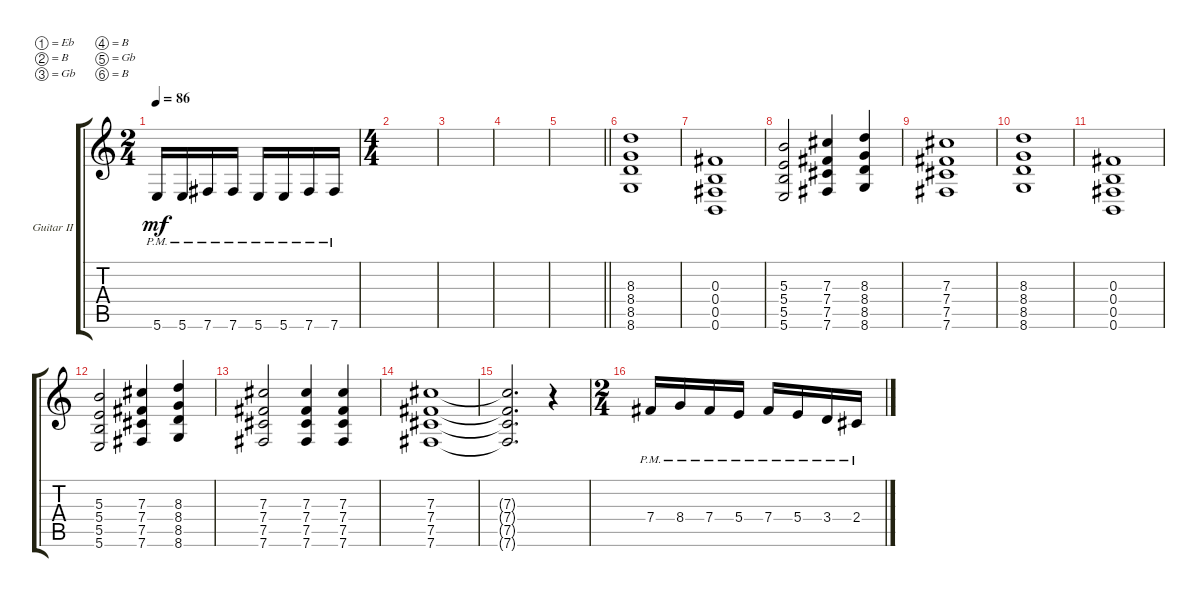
\defaultSystemsLayout 4
\bracketExtendMode groupsimilarinstruments
\firstSystemTrackNameOrientation horizontal
\otherSystemsTrackNameOrientation horizontal
\track ("Guitar II" "Guitar II") {instrument distortionguitar}
\staff {score tabs}
\tuning (Eb4 B3 Gb3 B2 Gb2 B1)
\ts (2 4)
\tempo 86
\clef g2
\scale
0.485477
\ks c
5.6{pm}.16{dy mf} 5.6{pm}.16 7.6{pm}.16 7.6{pm}.16 5.6{pm}.16 5.6{pm}.16 7.6{pm}.16 7.6{pm}.16 |
\ts (4 4)
\scale
0.485477 |
\scale
0.257261 |
\scale
0.257261 |
\scale
0.333333
\barLineRight lightlight
|
\scale
0.333333 (8.6 8.5 8.4 8.3).1 |
\scale
0.333333 (0.6 0.5 0.4 0.3).1 |
\scale
0.333333 (5.6 5.5 5.4 5.3).2 (7.6 7.5 7.4 7.3).4 (8.6 8.5 8.4 8.3).4 |
\scale
0.333333 (7.6 7.5 7.4 7.3).1 |
\scale
0.333333 (8.6 8.5 8.4 8.3).1 |
\scale
0.333333 (0.6 0.5 0.4 0.3).1 |
\scale
0.333333 (5.6 5.5 5.4 5.3).2 (7.6 7.5 7.4 7.3).4 (8.6 8.5 8.4 8.3).4 |
\scale
0.333333 (7.6 7.5 7.4 7.3).2 (7.6 7.5 7.4 7.3).4 (7.6 7.5 7.4 7.3).4 |
\scale
0.257261 (7.5 7.4 7.3 7.6).1 |
\scale
0.257261 (7.4{t} 7.5{t} 7.6{t} 7.3{t}).2{d} r.4 |
\ts (2 4)
\scale
0.485477 7.4{pm}.16 8.4{pm}.16 7.4{pm}.16 5.4{pm}.16 7.4{pm}.16 5.4{pm}.16 3.4{pm}.16 2.4{pm}.16
